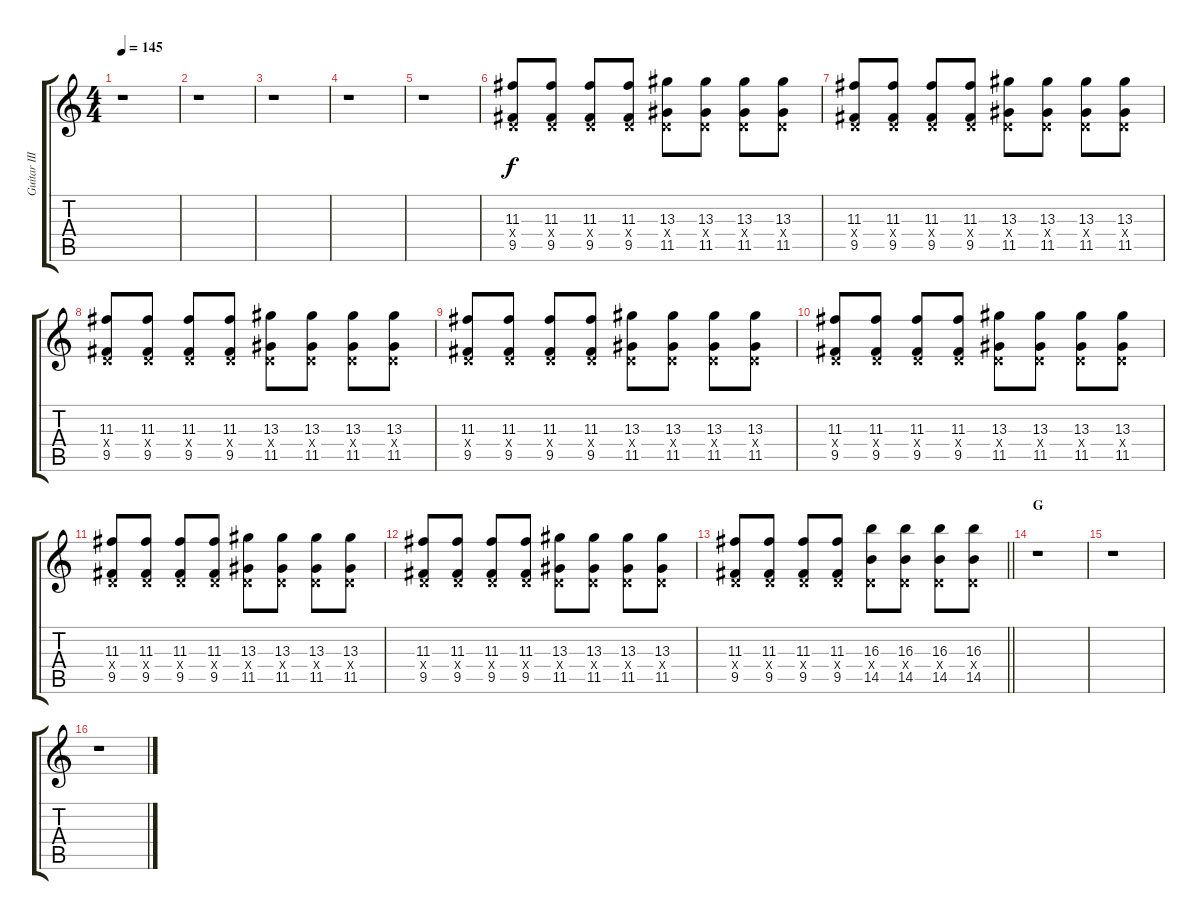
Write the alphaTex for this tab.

\track ("Guitar III" "Guitar III") {instrument overdrivenguitar}
\staff {score tabs}
\tuning (E4 B3 G3 D3 A2 E2) {hide}
\ts (4 4)
\tempo 145
\clef g2
\ks c
r.1{dy f} |
r.1 |
r.1 |
r.1 |
r.1 |
(11.3 0.4{x} 9.5).8 (11.3 0.4{x} 9.5).8 (11.3 0.4{x} 9.5).8 (11.3 0.4{x} 9.5).8 (13.3 0.4{x} 11.5).8 (13.3 0.4{x} 11.5).8 (13.3 0.4{x} 11.5).8 (13.3 0.4{x} 11.5).8 |
(11.3 0.4{x} 9.5).8 (11.3 0.4{x} 9.5).8 (11.3 0.4{x} 9.5).8 (11.3 0.4{x} 9.5).8 (13.3 0.4{x} 11.5).8 (13.3 0.4{x} 11.5).8 (13.3 0.4{x} 11.5).8 (13.3 0.4{x} 11.5).8 |
(11.3 0.4{x} 9.5).8 (11.3 0.4{x} 9.5).8 (11.3 0.4{x} 9.5).8 (11.3 0.4{x} 9.5).8 (13.3 0.4{x} 11.5).8 (13.3 0.4{x} 11.5).8 (13.3 0.4{x} 11.5).8 (13.3 0.4{x} 11.5).8 |
(11.3 0.4{x} 9.5).8 (11.3 0.4{x} 9.5).8 (11.3 0.4{x} 9.5).8 (11.3 0.4{x} 9.5).8 (13.3 0.4{x} 11.5).8 (13.3 0.4{x} 11.5).8 (13.3 0.4{x} 11.5).8 (13.3 0.4{x} 11.5).8 |
(11.3 0.4{x} 9.5).8 (11.3 0.4{x} 9.5).8 (11.3 0.4{x} 9.5).8 (11.3 0.4{x} 9.5).8 (13.3 0.4{x} 11.5).8 (13.3 0.4{x} 11.5).8 (13.3 0.4{x} 11.5).8 (13.3 0.4{x} 11.5).8 |
(11.3 0.4{x} 9.5).8 (11.3 0.4{x} 9.5).8 (11.3 0.4{x} 9.5).8 (11.3 0.4{x} 9.5).8 (13.3 0.4{x} 11.5).8 (13.3 0.4{x} 11.5).8 (13.3 0.4{x} 11.5).8 (13.3 0.4{x} 11.5).8 |
(11.3 0.4{x} 9.5).8 (11.3 0.4{x} 9.5).8 (11.3 0.4{x} 9.5).8 (11.3 0.4{x} 9.5).8 (13.3 0.4{x} 11.5).8 (13.3 0.4{x} 11.5).8 (13.3 0.4{x} 11.5).8 (13.3 0.4{x} 11.5).8 |
\barLineRight lightlight
(11.3 0.4{x} 9.5).8 (11.3 0.4{x} 9.5).8 (11.3 0.4{x} 9.5).8 (11.3 0.4{x} 9.5).8 (16.3 0.4{x} 14.5).8 (16.3 0.4{x} 14.5).8 (16.3 0.4{x} 14.5).8 (16.3 0.4{x} 14.5).8 |
\section ("" "G")
r.1 |
r.1 |
r.1
